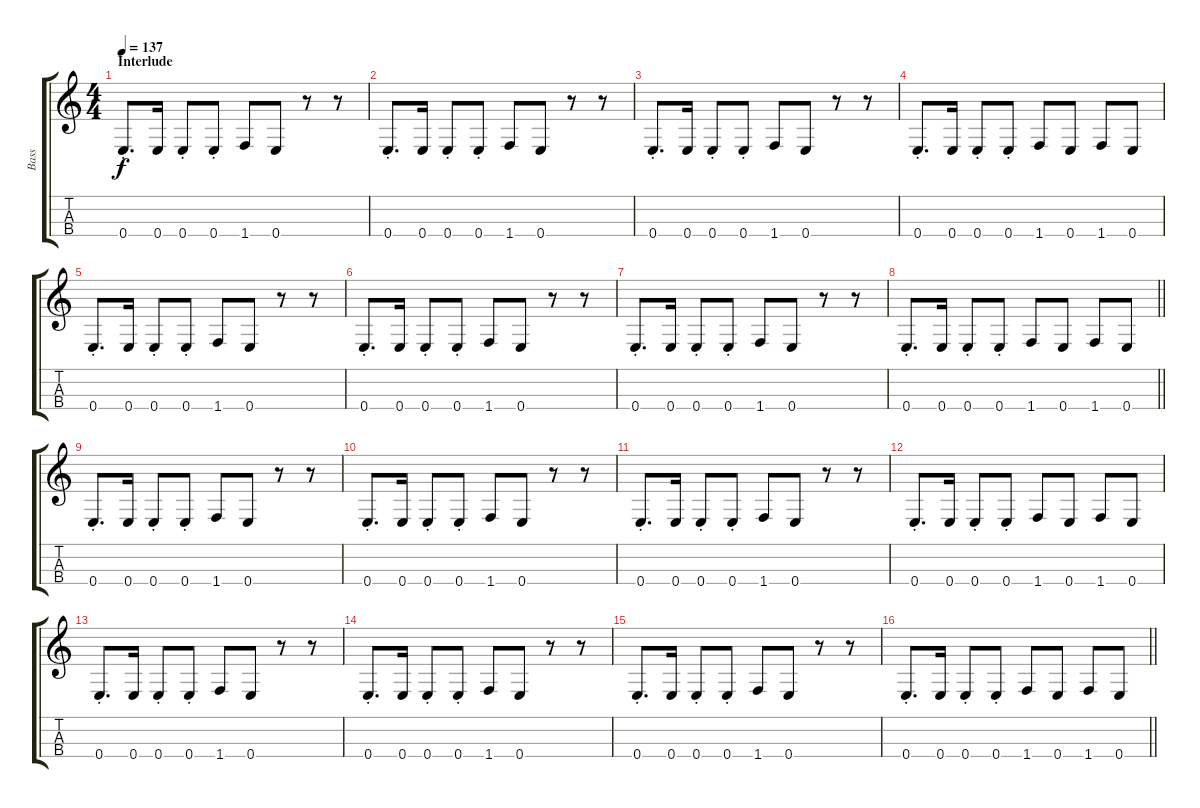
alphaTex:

\track ("Bass" "Bass") {instrument synthbass1}
\staff {score tabs}
\tuning (G3 D3 A2 E2) {hide}
\ts (4 4)
\section ("" "Interlude")
\tempo 137
\clef g2
\ks c
0.4{st}.8{d dy f} 0.4.16 0.4{st}.8 0.4{st}.8 1.4.8 0.4.8 r.8 r.8 |
0.4{st}.8{d} 0.4.16 0.4{st}.8 0.4{st}.8 1.4.8 0.4.8 r.8 r.8 |
0.4{st}.8{d} 0.4.16 0.4{st}.8 0.4{st}.8 1.4.8 0.4.8 r.8 r.8 |
0.4{st}.8{d} 0.4.16 0.4{st}.8 0.4{st}.8 1.4.8 0.4.8 1.4.8 0.4.8 |
0.4{st}.8{d} 0.4.16 0.4{st}.8 0.4{st}.8 1.4.8 0.4.8 r.8 r.8 |
0.4{st}.8{d} 0.4.16 0.4{st}.8 0.4{st}.8 1.4.8 0.4.8 r.8 r.8 |
0.4{st}.8{d} 0.4.16 0.4{st}.8 0.4{st}.8 1.4.8 0.4.8 r.8 r.8 |
\barLineRight lightlight
0.4{st}.8{d} 0.4.16 0.4{st}.8 0.4{st}.8 1.4.8 0.4.8 1.4.8 0.4.8 |
\section ("" "")
0.4{st}.8{d} 0.4.16 0.4{st}.8 0.4{st}.8 1.4.8 0.4.8 r.8 r.8 |
0.4{st}.8{d} 0.4.16 0.4{st}.8 0.4{st}.8 1.4.8 0.4.8 r.8 r.8 |
0.4{st}.8{d} 0.4.16 0.4{st}.8 0.4{st}.8 1.4.8 0.4.8 r.8 r.8 |
0.4{st}.8{d} 0.4.16 0.4{st}.8 0.4{st}.8 1.4.8 0.4.8 1.4.8 0.4.8 |
0.4{st}.8{d} 0.4.16 0.4{st}.8 0.4{st}.8 1.4.8 0.4.8 r.8 r.8 |
0.4{st}.8{d} 0.4.16 0.4{st}.8 0.4{st}.8 1.4.8 0.4.8 r.8 r.8 |
0.4{st}.8{d} 0.4.16 0.4{st}.8 0.4{st}.8 1.4.8 0.4.8 r.8 r.8 |
\barLineRight lightlight
0.4{st}.8{d} 0.4.16 0.4{st}.8 0.4{st}.8 1.4.8 0.4.8 1.4.8 0.4.8
